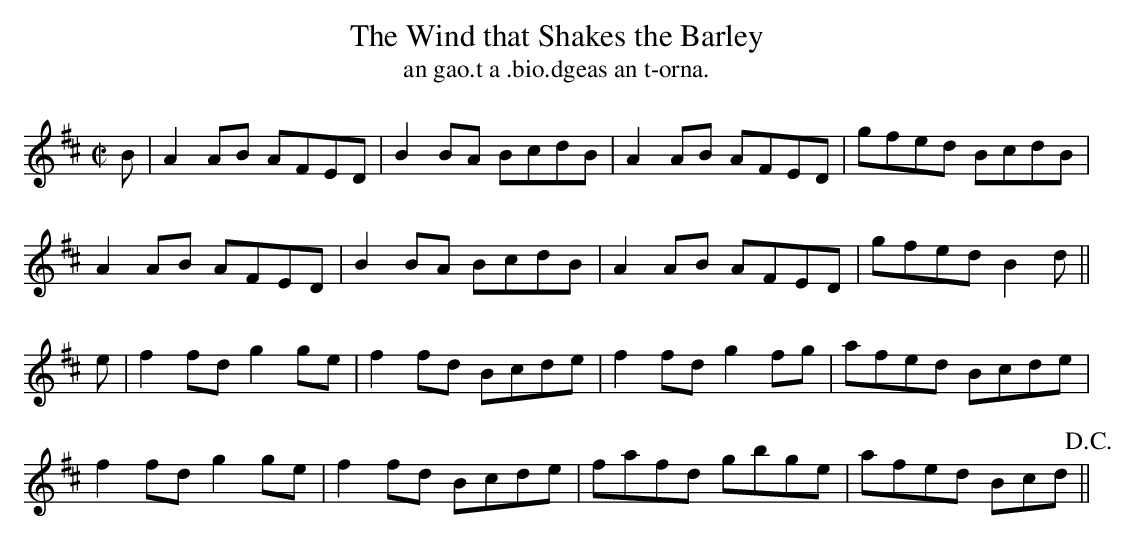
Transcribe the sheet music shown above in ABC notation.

X:1
T: Wind that Shakes the Barley, The
T: an gao.t a .bio.dgeas an t-orna.
M: C|
L: 1/8
K: D
B|A2AB AFED|B2 BA BcdB|A2 AB AFED|gfed BcdB|
A2 AB AFED|B2 BA BcdB|A2 AB AFED|gfed B2d||
e|f2 fd g2 ge|f2 fd Bcde|f2 fd g2 fg|afed Bcde|
f2fd g2 ge|f2 fd Bcde|fafd gbge|afed Bcd !D.C.!||
